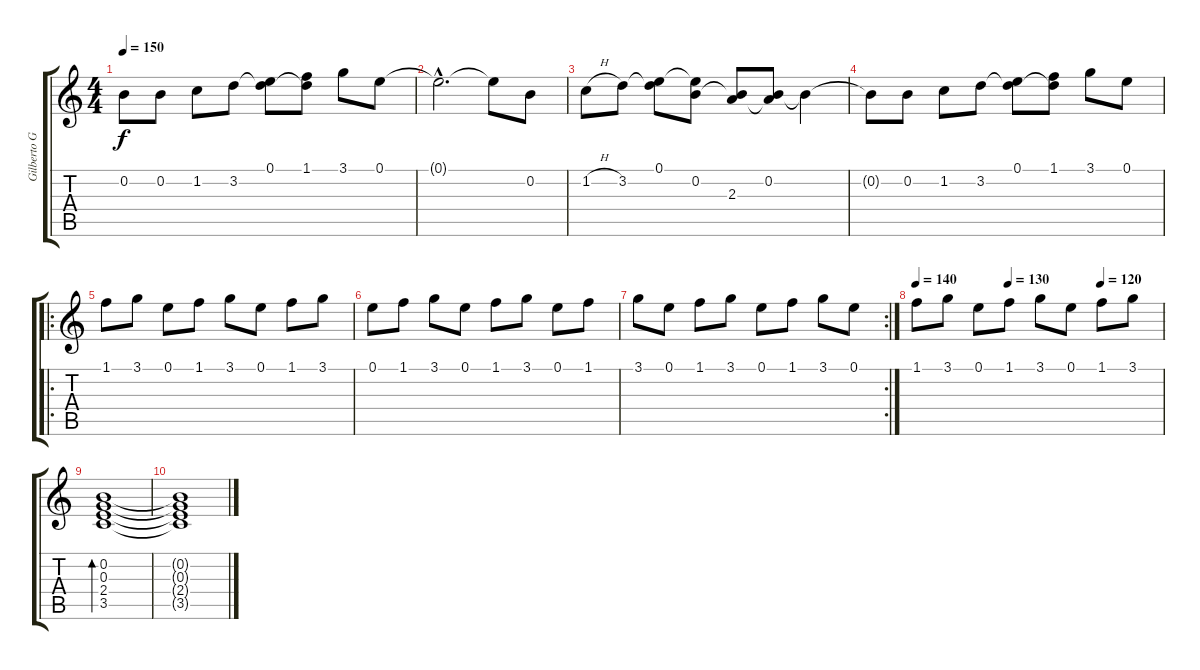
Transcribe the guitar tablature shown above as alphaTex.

\track ("Gilberto Gil (Violão)" "Gilberto G") {instrument acousticguitarnylon}
\staff {score tabs}
\tuning (E4 B3 G3 D3 A2 E2) {hide}
\ts (4 4)
\tempo 150
\clef g2
\ks c
0.2{t}.8{dy f} 0.2.8 1.2.8 3.2.8 (0.1 3.2{t}).8 (1.1 3.2{t}).8 3.1.8 0.1.8 |
0.1{hac t}.2{d} 0.1{t}.8 0.2.8 |
1.2{h}.8 3.2.8 (0.1 3.2{t}).8 (0.1{t} 0.2).8 (0.2{t} 2.3).8 (0.2 2.3{t}).8 0.2{t}.4 |
0.2{t}.8 0.2.8 1.2.8 3.2.8 (0.1 3.2{t}).8 (1.1 3.2{t}).8 3.1.8 0.1.8 |
\ro
1.1.8 3.1.8 0.1.8 1.1.8 3.1.8 0.1.8 1.1.8 3.1.8 |
0.1.8 1.1.8 3.1.8 0.1.8 1.1.8 3.1.8 0.1.8 1.1.8 |
\rc 2
3.1.8 0.1.8 1.1.8 3.1.8 0.1.8 1.1.8 3.1.8 0.1.8 |
\tempo 140
\tempo (130 0.375)
\tempo (120 0.75)
1.1.8 3.1.8 0.1.8 1.1.8 3.1.8 0.1.8 1.1.8 3.1.8 |
(0.2 0.3 2.4 3.5).1{bd 240} |
(0.2{t} 0.3{t} 2.4{t} 3.5{t}).1
